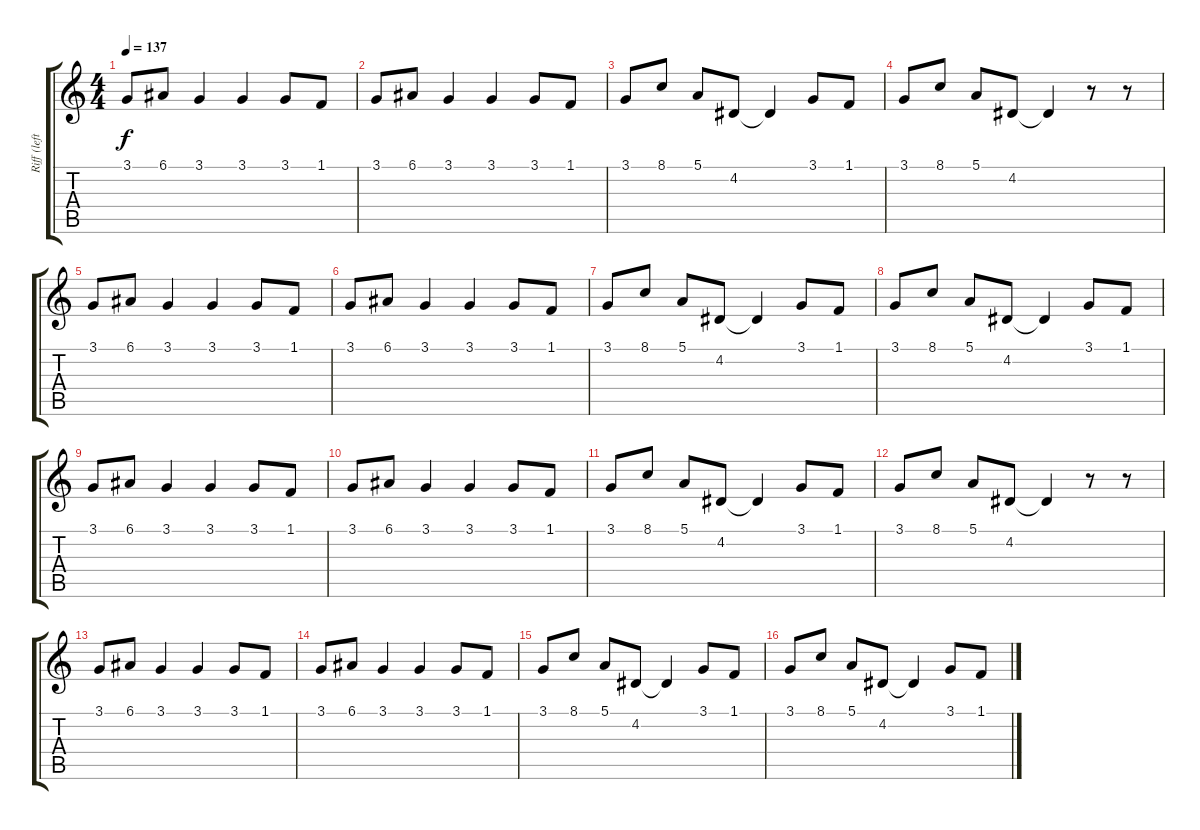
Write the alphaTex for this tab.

\track ("Riff (left)" "Riff (left") {instrument lead4chiff}
\staff {score tabs}
\tuning (E4 B3 G3 D3 A2 E2) {hide}
\ts (4 4)
\tempo 137
\clef g2
\ks c
3.1.8{dy f} 6.1.8 3.1.4 3.1.4 3.1.8 1.1.8 |
3.1.8 6.1.8 3.1.4 3.1.4 3.1.8 1.1.8 |
3.1.8 8.1.8 5.1.8 4.2.8 4.2{t}.4 3.1.8 1.1.8 |
3.1.8 8.1.8 5.1.8 4.2.8 4.2{t}.4 r.8 r.8 |
3.1.8 6.1.8 3.1.4 3.1.4 3.1.8 1.1.8 |
3.1.8 6.1.8 3.1.4 3.1.4 3.1.8 1.1.8 |
3.1.8 8.1.8 5.1.8 4.2.8 4.2{t}.4 3.1.8 1.1.8 |
3.1.8 8.1.8 5.1.8 4.2.8 4.2{t}.4 3.1.8 1.1.8 |
3.1.8 6.1.8 3.1.4 3.1.4 3.1.8 1.1.8 |
3.1.8 6.1.8 3.1.4 3.1.4 3.1.8 1.1.8 |
3.1.8 8.1.8 5.1.8 4.2.8 4.2{t}.4 3.1.8 1.1.8 |
3.1.8 8.1.8 5.1.8 4.2.8 4.2{t}.4 r.8 r.8 |
3.1.8 6.1.8 3.1.4 3.1.4 3.1.8 1.1.8 |
3.1.8 6.1.8 3.1.4 3.1.4 3.1.8 1.1.8 |
3.1.8 8.1.8 5.1.8 4.2.8 4.2{t}.4 3.1.8 1.1.8 |
3.1.8 8.1.8 5.1.8 4.2.8 4.2{t}.4 3.1.8 1.1.8
